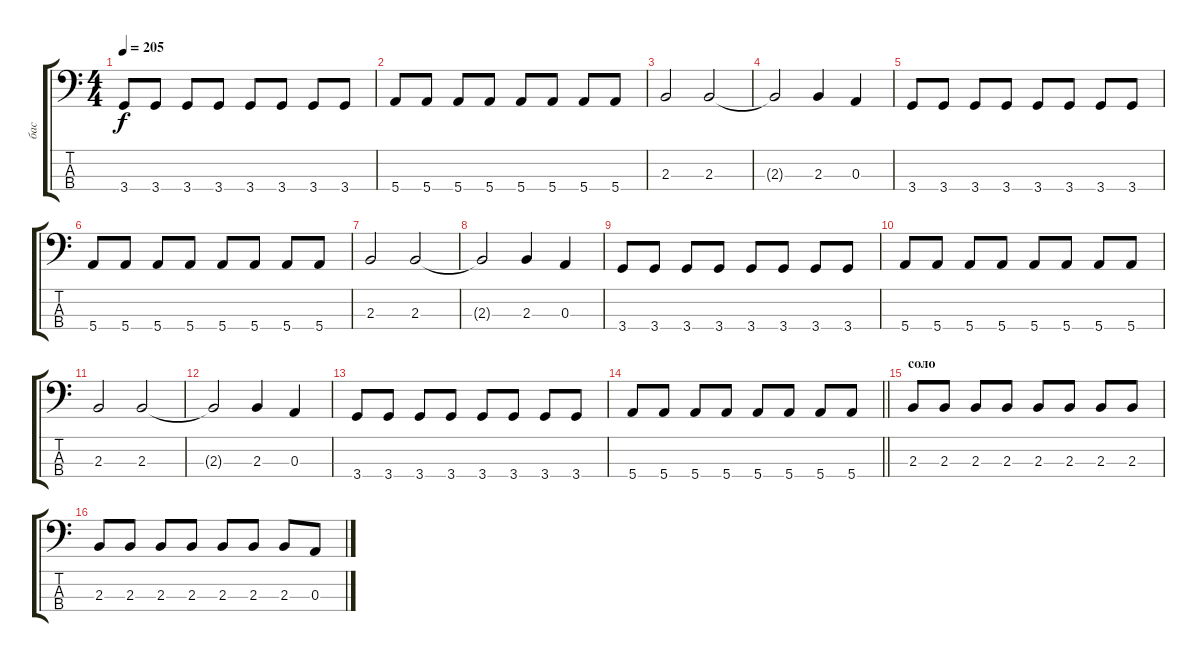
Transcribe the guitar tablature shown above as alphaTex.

\track ("бас" "бас") {instrument electricbassfinger}
\staff {score tabs}
\tuning (G2 D2 A1 E1) {hide}
\ts (4 4)
\tempo 205
\clef f4
\ks c
3.4.8{dy f} 3.4.8 3.4.8 3.4.8 3.4.8 3.4.8 3.4.8 3.4.8 |
5.4.8 5.4.8 5.4.8 5.4.8 5.4.8 5.4.8 5.4.8 5.4.8 |
2.3.2 2.3.2 |
2.3{t}.2 2.3.4 0.3.4 |
3.4.8 3.4.8 3.4.8 3.4.8 3.4.8 3.4.8 3.4.8 3.4.8 |
5.4.8 5.4.8 5.4.8 5.4.8 5.4.8 5.4.8 5.4.8 5.4.8 |
2.3.2 2.3.2 |
2.3{t}.2 2.3.4 0.3.4 |
3.4.8 3.4.8 3.4.8 3.4.8 3.4.8 3.4.8 3.4.8 3.4.8 |
5.4.8 5.4.8 5.4.8 5.4.8 5.4.8 5.4.8 5.4.8 5.4.8 |
2.3.2 2.3.2 |
2.3{t}.2 2.3.4 0.3.4 |
3.4.8 3.4.8 3.4.8 3.4.8 3.4.8 3.4.8 3.4.8 3.4.8 |
\barLineRight lightlight
5.4.8 5.4.8 5.4.8 5.4.8 5.4.8 5.4.8 5.4.8 5.4.8 |
\section ("" "соло")
2.3.8 2.3.8 2.3.8 2.3.8 2.3.8 2.3.8 2.3.8 2.3.8 |
2.3.8 2.3.8 2.3.8 2.3.8 2.3.8 2.3.8 2.3.8 0.3.8
